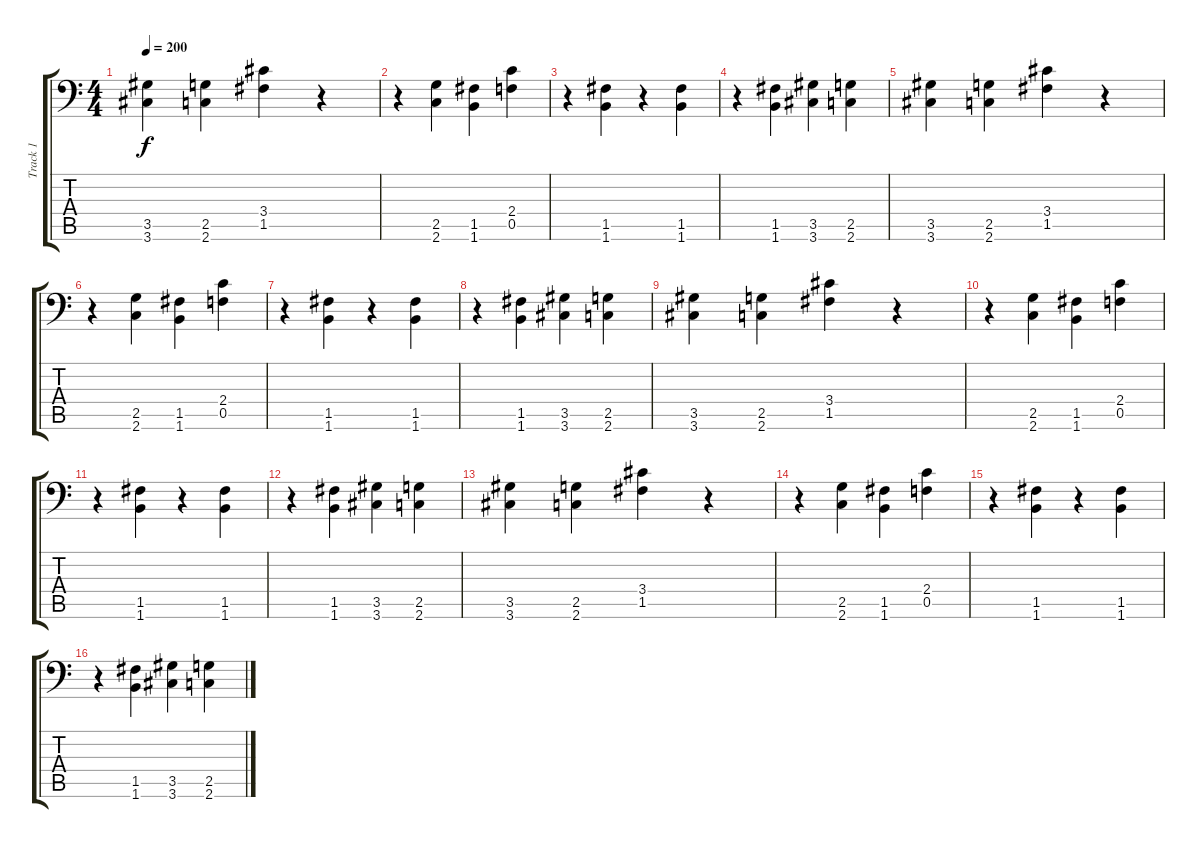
\track ("Track 1" "Track 1") {instrument distortionguitar}
\staff {score tabs}
\tuning (C4 G3 Eb3 Bb2 F2 Bb1) {hide}
\ts (4 4)
\tempo 200
\clef f4
\ks c
(3.5 3.6).4{dy f} (2.5 2.6).4 (3.4 1.5).4 r.4 |
r.4 (2.5 2.6).4 (1.5 1.6).4 (2.4 0.5).4 |
r.4 (1.5 1.6).4 r.4 (1.5 1.6).4 |
r.4 (1.5 1.6).4 (3.5 3.6).4 (2.5 2.6).4 |
(3.5 3.6).4 (2.5 2.6).4 (3.4 1.5).4 r.4 |
r.4 (2.5 2.6).4 (1.5 1.6).4 (2.4 0.5).4 |
r.4 (1.5 1.6).4 r.4 (1.5 1.6).4 |
r.4 (1.5 1.6).4 (3.5 3.6).4 (2.5 2.6).4 |
(3.5 3.6).4 (2.5 2.6).4 (3.4 1.5).4 r.4 |
r.4 (2.5 2.6).4 (1.5 1.6).4 (2.4 0.5).4 |
r.4 (1.5 1.6).4 r.4 (1.5 1.6).4 |
r.4 (1.5 1.6).4 (3.5 3.6).4 (2.5 2.6).4 |
(3.5 3.6).4 (2.5 2.6).4 (3.4 1.5).4 r.4 |
r.4 (2.5 2.6).4 (1.5 1.6).4 (2.4 0.5).4 |
r.4 (1.5 1.6).4 r.4 (1.5 1.6).4 |
r.4 (1.5 1.6).4 (3.5 3.6).4 (2.5 2.6).4
